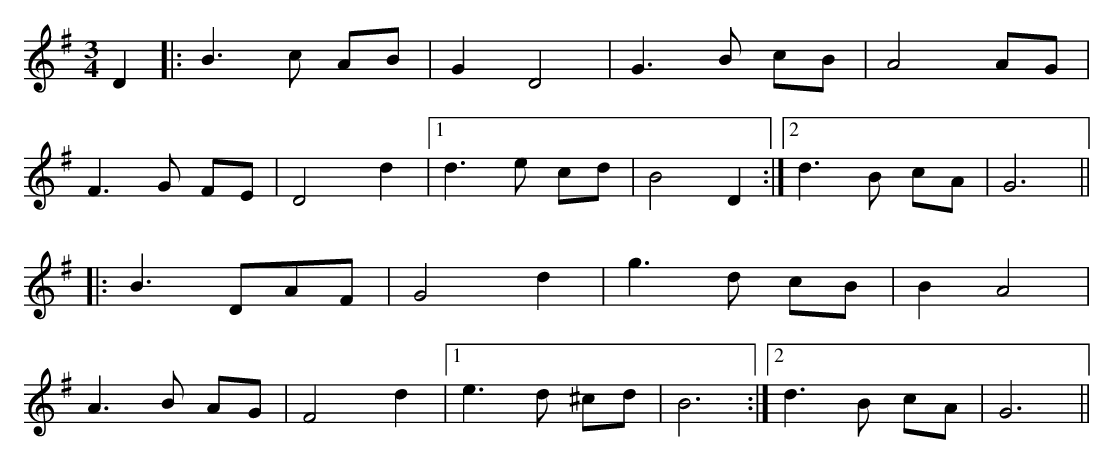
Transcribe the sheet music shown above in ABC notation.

X:1
M:3/4
K:G
D2|:B3c AB|G2D4|G3B cB|A4 AG|
F3G FE|D4d2|1 d3e cd|B4D2:|2 d3B cA|G6||
|:B3DAF|G4d2|g3d cB|B2A4|
A3B AG|F4d2|1 e3d ^cd|B6:|2 d3B cA|G6||
